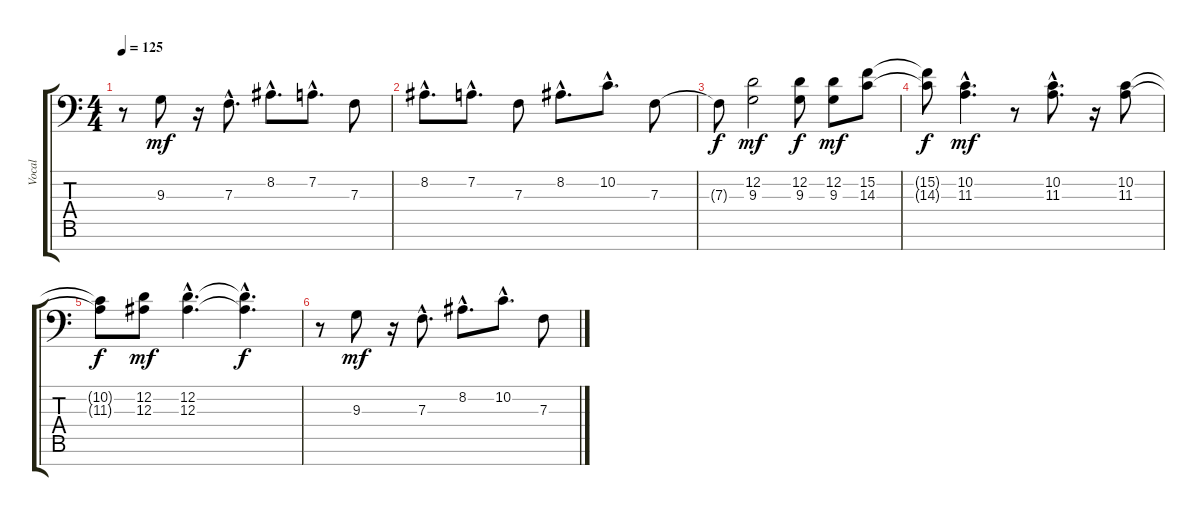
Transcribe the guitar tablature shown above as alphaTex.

\track ("Vocal" "Vocal") {instrument cello}
\staff {score tabs}
\tuning (G3 D3 Bb2 F2 C2 G1 C1) {hide}
\ts (4 4)
\tempo 125
\clef f4
\ks c
r.8{dy mf} 9.3.8 r.16 7.3{hac}.8{d} 8.2{hac}.8{d} 7.2{hac}.8{d} 7.3.8 |
8.2{hac}.8{d} 7.2{hac}.8{d} 7.3.8 8.2{hac}.8{d} 10.2{hac}.8{d} 7.3.8 |
7.3{t}.8{dy f} (12.2 9.3).2{dy mf volume 14} (12.2 9.3).8{dy f} (12.2 9.3).8{dy mf} (15.2 14.3).8 |
(15.2{t} 14.3{t}).8{dy f} (10.2{hac} 11.3{hac}).4{d dy mf} r.8 (10.2{hac} 11.3{hac}).8{d} r.16 (10.2 11.3).8 |
(10.2{t} 11.3{t}).8{dy f} (12.2 12.3).8{dy mf} (12.2{hac} 12.3{hac}).4{d} (12.2{hac t} 12.3{hac t}).4{d dy f} |
r.8 9.3.8{dy mf} r.16 7.3{hac}.8{d} 8.2{hac}.8{d} 10.2{hac}.8{d} 7.3.8
